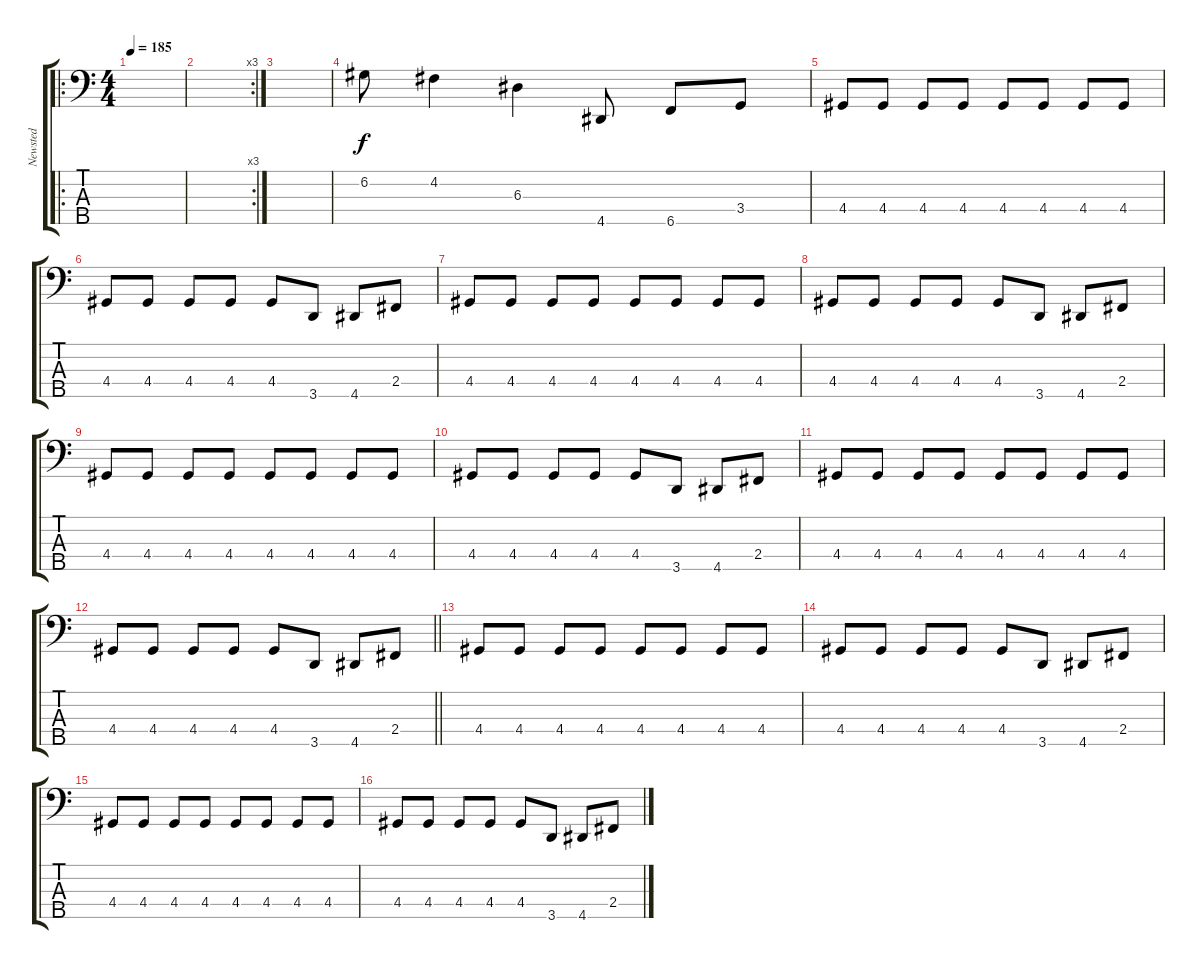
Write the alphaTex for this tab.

\track ("Newsted" "Newsted") {instrument fretlessbass}
\staff {score tabs}
\tuning (G2 D2 A1 E1 B0) {hide}
\ro
\ts (4 4)
\tempo 185
\clef f4
\ks c
|
\rc 3
|
|
6.2.8 4.2.4 6.3.4 4.5.8 6.5.8 3.4.8 |
4.4.8 4.4.8 4.4.8 4.4.8 4.4.8 4.4.8 4.4.8 4.4.8 |
4.4.8 4.4.8 4.4.8 4.4.8 4.4.8 3.5.8 4.5.8 2.4.8 |
4.4.8 4.4.8 4.4.8 4.4.8 4.4.8 4.4.8 4.4.8 4.4.8 |
4.4.8 4.4.8 4.4.8 4.4.8 4.4.8 3.5.8 4.5.8 2.4.8 |
4.4.8 4.4.8 4.4.8 4.4.8 4.4.8 4.4.8 4.4.8 4.4.8 |
4.4.8 4.4.8 4.4.8 4.4.8 4.4.8 3.5.8 4.5.8 2.4.8 |
4.4.8 4.4.8 4.4.8 4.4.8 4.4.8 4.4.8 4.4.8 4.4.8 |
\barLineRight lightlight
4.4.8 4.4.8 4.4.8 4.4.8 4.4.8 3.5.8 4.5.8 2.4.8 |
\section ("" "")
4.4.8 4.4.8 4.4.8 4.4.8 4.4.8 4.4.8 4.4.8 4.4.8 |
4.4.8 4.4.8 4.4.8 4.4.8 4.4.8 3.5.8 4.5.8 2.4.8 |
4.4.8 4.4.8 4.4.8 4.4.8 4.4.8 4.4.8 4.4.8 4.4.8 |
4.4.8 4.4.8 4.4.8 4.4.8 4.4.8 3.5.8 4.5.8 2.4.8
